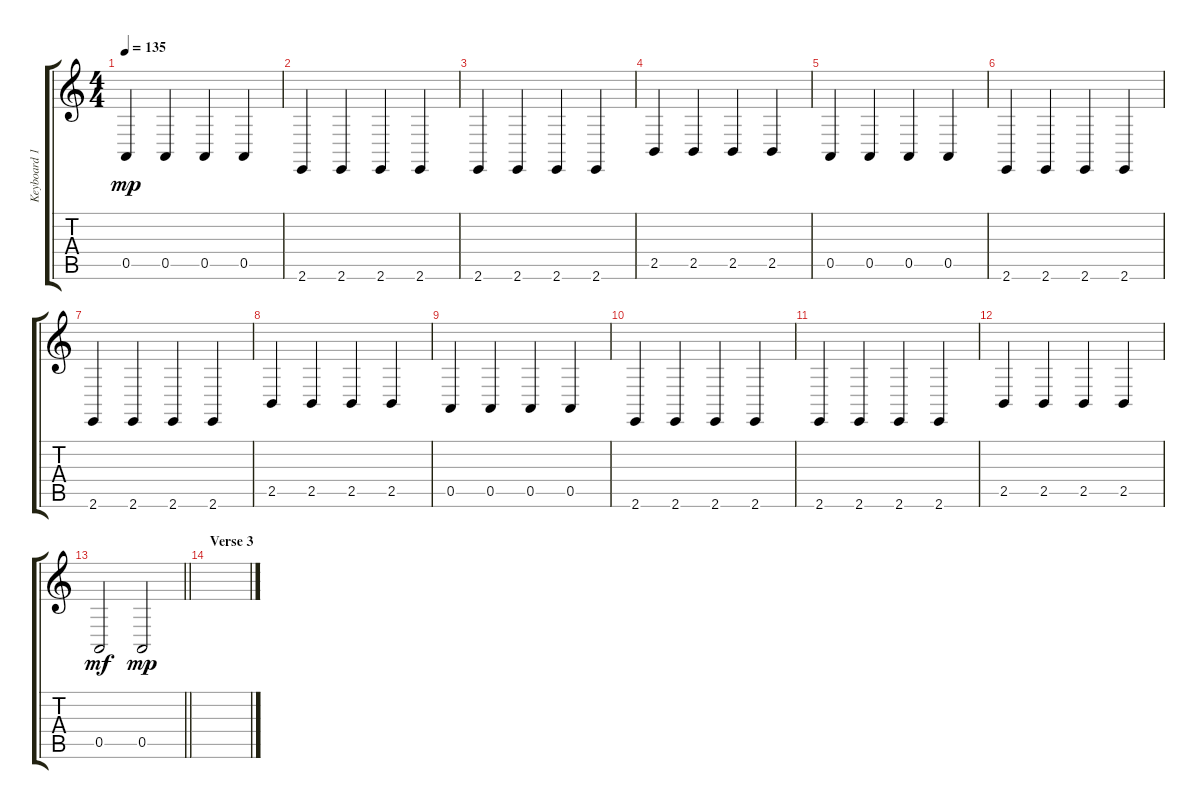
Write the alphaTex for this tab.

\track ("Keyboard 1" "Keyboard 1") {instrument lead8bassandlead}
\staff {score tabs}
\tuning (E4 B3 G3 D3 A2 D2) {hide}
\ts (4 4)
\tempo 135
\clef g2
\ks c
0.5.4{dy mp} 0.5.4 0.5.4 0.5.4 |
2.6.4 2.6.4 2.6.4 2.6.4 |
2.6.4 2.6.4 2.6.4 2.6.4 |
2.5.4 2.5.4 2.5.4 2.5.4 |
0.5.4 0.5.4 0.5.4 0.5.4 |
2.6.4 2.6.4 2.6.4 2.6.4 |
2.6.4 2.6.4 2.6.4 2.6.4 |
2.5.4 2.5.4 2.5.4 2.5.4 |
0.5.4 0.5.4 0.5.4 0.5.4 |
2.6.4 2.6.4 2.6.4 2.6.4 |
2.6.4 2.6.4 2.6.4 2.6.4 |
2.5.4 2.5.4 2.5.4 2.5.4 |
\barLineRight lightlight
0.5.2{dy mf} 0.5.2{dy mp} |
\section ("" "Verse 3")
